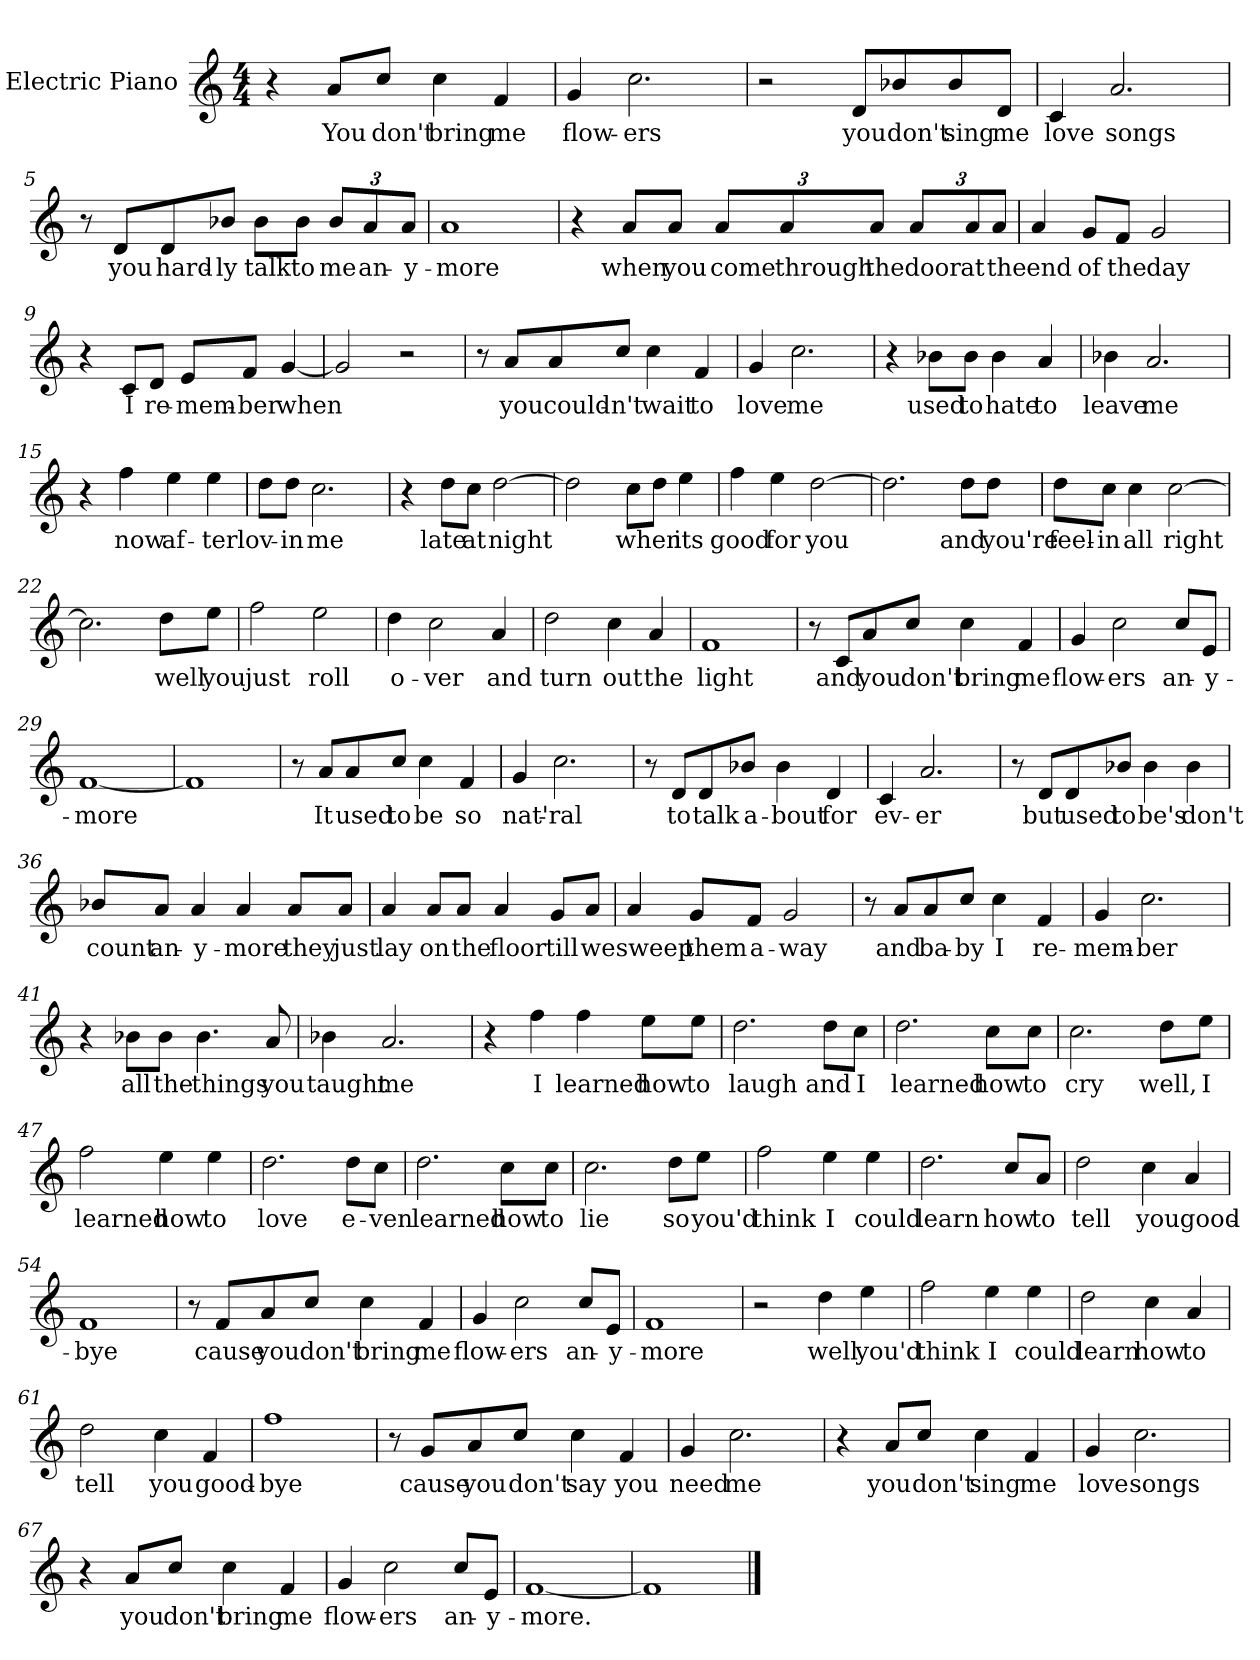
**kern	**text
*part1	*part1
*staff1	*staff1
*I"Electric Piano	*
*I'E.Pno	*
*clefG2	*
*k[]	*
*C:	*
*M4/4	*
=1	=1
4r	.
8a/L	You
8cc/J	don't
4cc\	bring
4f/	me
=2	=2
4g/	flow-
2.cc\	-ers
=3	=3
2r	.
8d/L	you
8b-X/	don't
8b-/	sing
8d/J	me
=4	=4
4c/	love
2.a/	songs
=5	=5
8r	.
8d/L	you
8d/	hard-
8b-X/J	-ly
8b-\L	talk
8b-\J	to
*Xbrackettup	*
12b-/L	me
12a/	an-
12a/J	-y-
=6	=6
1a	more
!!LO:LB:g=z
=7	=7
4r	.
8a/L	when
8a/J	you
12a/L	come
12a/	through
12a/J	the
12a/L	door
12a/	at
12a/J	the
=8	=8
4a/	end
8g/L	of
8f/J	the
2g/	day
=9	=9
4r	.
8c/L	I
8d/J	re-
8e/L	-mem-
8f/J	-ber
[4g/	when
=10	=10
2g/]	.
2r	.
!!LO:LB:g=z
=11	=11
8r	.
8a/L	you
8a/	could-
8cc/J	-n't
4cc\	wait
4f/	to
=12	=12
4g/	love
2.cc\	me
=13	=13
4r	.
8b-X\L	used
8b-\J	to
4b-\	hate
4a/	to
=14	=14
4b-X\	leave
2.a/	me
!!LO:LB:g=z
=15	=15
4r	.
4ff\	now
4ee\	af-
4ee\	-ter
=16	=16
8dd\L	lov-
8dd\J	-in
2.cc\	me
=17	=17
4r	.
8dd\L	late
8cc\J	at
[2dd\	night
=18	=18
2dd\]	.
8cc\L	when
8dd\J	.
4ee\	its
=19	=19
4ff\	good
4ee\	for
[2dd\	you
=20	=20
2.dd\]	.
8dd\L	and
8dd\J	you're
!!LO:LB:g=z
=21	=21
8dd\L	feel-
8cc\J	-in
4cc\	all
[2cc\	right
=22	=22
2.cc\]	.
8dd\L	well
8ee\J	you
=23	=23
2ff\	just
2ee\	roll
=24	=24
4dd\	o-
2cc\	-ver
4a/	and
=25	=25
2dd\	turn
4cc\	out
4a/	the
=26	=26
1f	light
!!LO:LB:g=z
=27	=27
8r	.
8c/L	and
8a/	you
8cc/J	don't
4cc\	bring
4f/	me
=28	=28
4g/	flow-
2cc\	-ers
8cc/L	an-
8e/J	-y-
=29	=29
[1f	more
=30	=30
1f]	.
!!LO:LB:g=z
=31	=31
8r	.
8a/L	It
8a/	used
8cc/J	to
4cc\	be
4f/	so
=32	=32
4g/	nat'-
2.cc\	-ral
=33	=33
8r	.
8d/L	to
8d/	talk
8b-X/J	a-
4b-\	-bout
4d/	for
=34	=34
4c/	ev-
2.a/	-er
!!LO:LB:g=z
=35	=35
8r	.
8d/L	but
8d/	used
8b-X/J	to
4b-\	be's
4b-\	don't
=36	=36
8b-X/L	count
8a/J	an-
4a/	-y-
4a/	-more
8a/L	they
8a/J	just
=37	=37
4a/	lay
8a/L	on
8a/J	the
4a/	floor
8g/L	till
8a/J	we
=38	=38
4a/	sweep
8g/L	them
8f/J	a-
2g/	-way
!!LO:PB:g=z
=39	=39
8r	.
8a/L	and
8a/	ba-
8cc/J	-by
4cc\	I
4f/	re-
=40	=40
4g/	-mem-
2.cc\	-ber
=41	=41
4r	.
8b-X\L	all
8b-\J	the
4.b-\	things
8a/	you
=42	=42
4b-X\	taught
2.a/	me
!!LO:LB:g=z
=43	=43
4r	.
4ff\	I
4ff\	learned
8ee\L	how
8ee\J	to
=44	=44
2.dd\	laugh
8dd\L	and
8cc\J	I
=45	=45
2.dd\	learned
8cc\L	how
8cc\J	to
=46	=46
2.cc\	cry
8dd\L	well,
8ee\J	I
!!LO:LB:g=z
=47	=47
2ff\	learned
4ee\	how
4ee\	to
=48	=48
2.dd\	love
8dd\L	e-
8cc\J	-ven
=49	=49
2.dd\	learned
8cc\L	how
8cc\J	to
=50	=50
2.cc\	lie
8dd\L	so
8ee\J	you'd
!!LO:LB:g=z
=51	=51
2ff\	think
4ee\	I
4ee\	could
=52	=52
2.dd\	learn
8cc/L	how
8a/J	to
=53	=53
2dd\	tell
4cc\	you
4a/	good-
=54	=54
1f	-bye
!!LO:LB:g=z
=55	=55
8r	.
8f/L	cause
8a/	you
8cc/J	don't
4cc\	bring
4f/	me
=56	=56
4g/	flow-
2cc\	-ers
8cc/L	an-
8e/J	-y-
=57	=57
1f	-more
!!LO:LB:g=z
=58	=58
2r	.
4dd\	well
4ee\	you'd
=59	=59
2ff\	think
4ee\	I
4ee\	could
=60	=60
2dd\	learn
4cc\	how
4a/	to
=61	=61
2dd\	tell
4cc\	you
4f/	good-
=62	=62
1ff	-bye
!!LO:LB:g=z
=63	=63
8r	.
8g/L	cause
8a/	you
8cc/J	don't
4cc\	say
4f/	you
=64	=64
4g/	need
2.cc\	me
=65	=65
4r	.
8a/L	you
8cc/J	don't
4cc\	sing
4f/	me
=66	=66
4g/	love
2.cc\	songs
!!LO:LB:g=z
=67	=67
4r	.
8a/L	you
8cc/J	don't
4cc\	bring
4f/	me
=68	=68
4g/	flow-
2cc\	-ers
8cc/L	an-
8e/J	-y-
=69	=69
[1f	more.
=70	=70
1f]	.
==	==
*-	*-
